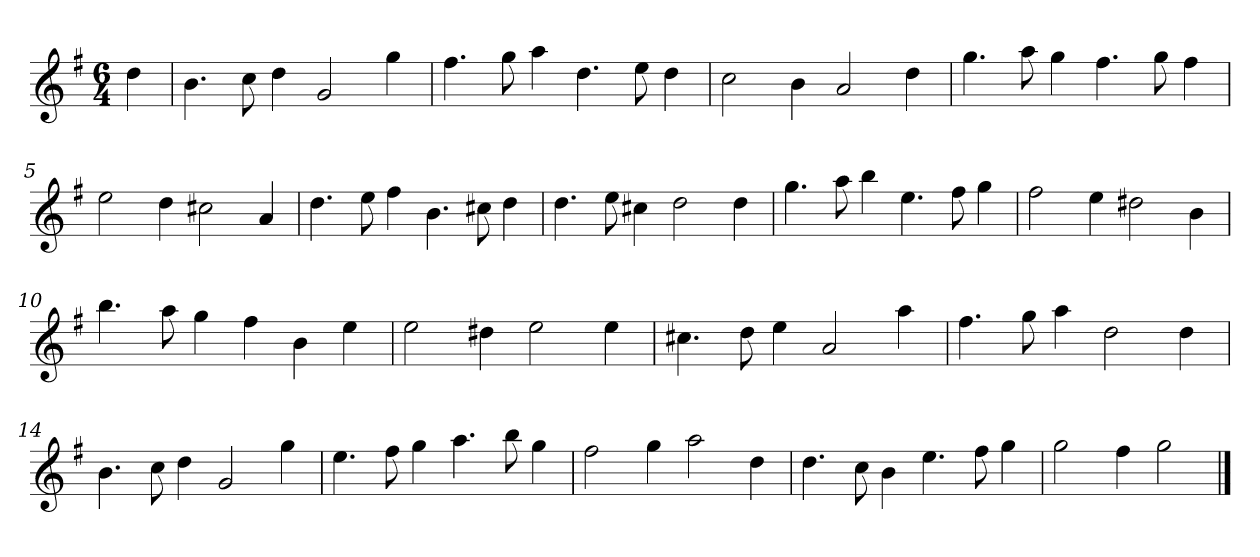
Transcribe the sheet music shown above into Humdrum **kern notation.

**kern
*part1
*staff1
*k[f#]
*M6/4
*MM120
=
4dd
=1
4.b
8cc
4dd
2g
4gg
=2
4.ff#
8gg
4aa
4.dd
8ee
4dd
=3
2cc
4b
2a
4dd
=4
4.gg
8aa
4gg
4.ff#
8gg
4ff#
=5
2ee
4dd
2cc#X
4a
=6
4.dd
8ee
4ff#
4.b
8cc#X
4dd
=7
4.dd
8ee
4cc#X
2dd
4dd
=8
4.gg
8aa
4bb
4.ee
8ff#
4gg
=9
2ff#
4ee
2dd#X
4b
=10
4.bb
8aa
4gg
4ff#
4b
4ee
=11
2ee
4dd#X
2ee
4ee
=12
4.cc#X
8dd
4ee
2a
4aa
=13
4.ff#
8gg
4aa
2dd
4dd
=14
4.b
8cc
4dd
2g
4gg
=15
4.ee
8ff#
4gg
4.aa
8bb
4gg
=16
2ff#
4gg
2aa
4dd
=17
4.dd
8cc
4b
4.ee
8ff#
4gg
=18
2gg
4ff#
2gg
==
*-
